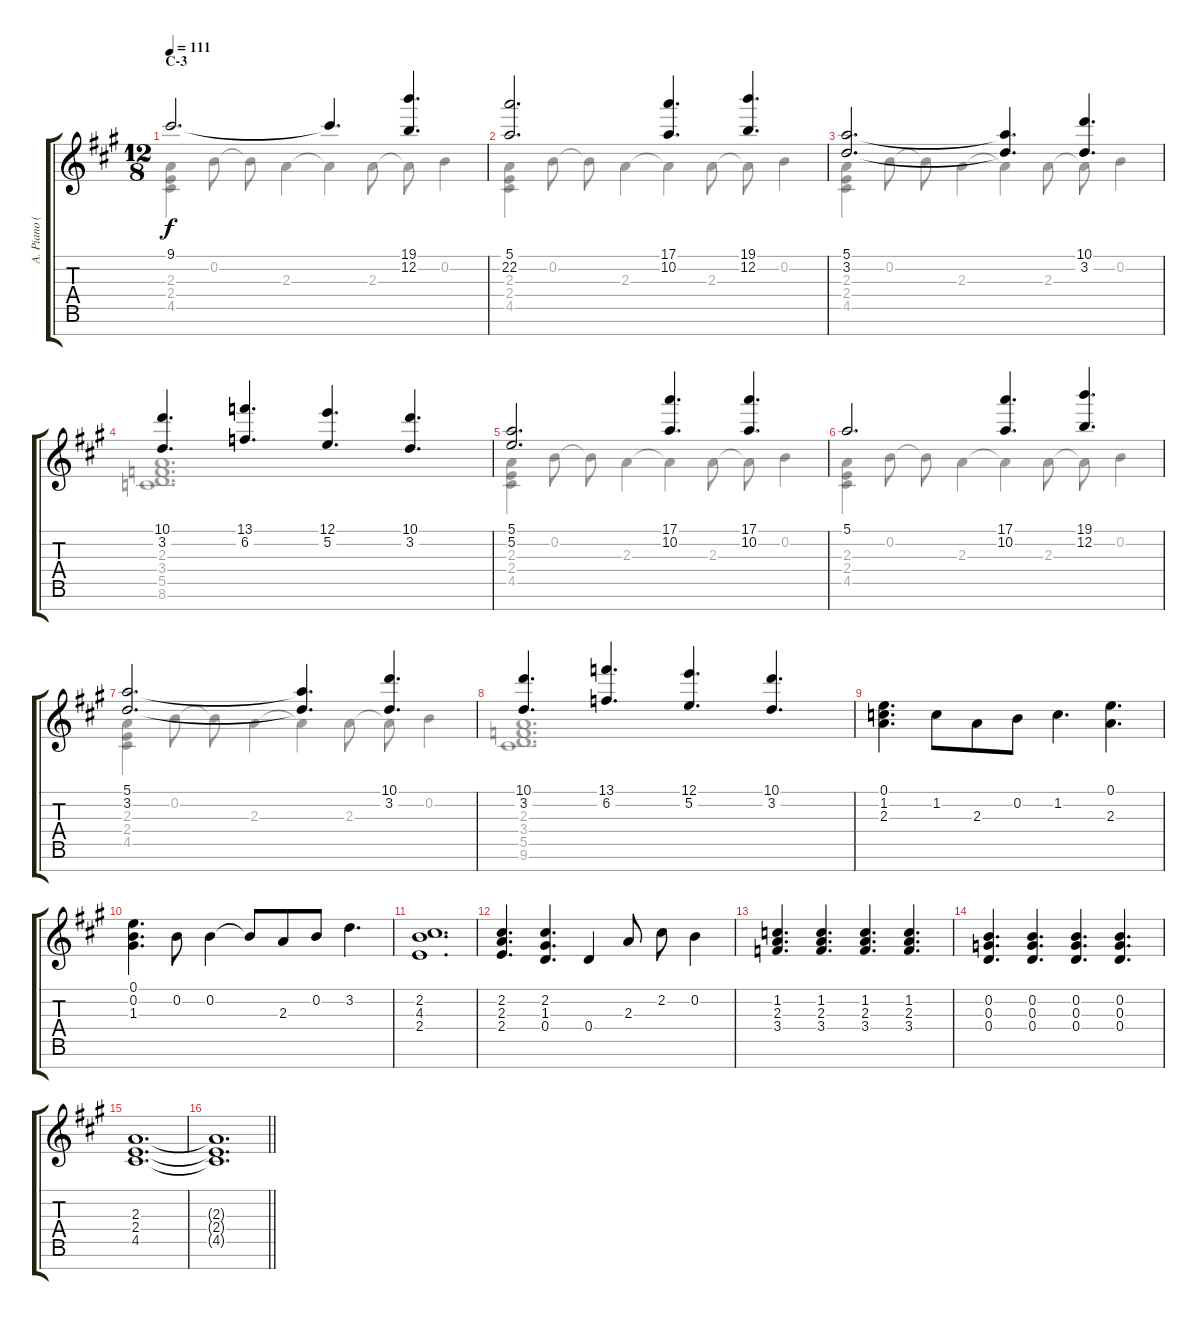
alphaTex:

\track ("A. Piano (Right Hand)" "A. Piano (") {instrument acousticgrandpiano}
\staff {score tabs}
\tuning (E5 B4 G4 D4 A3 E3 B2) {hide}
\voice
\ts (12 8)
\section ("" "C-3")
\tempo 111
\clef g2
\ks a
9.1.2{d dy f} 9.1{t}.4{d} (19.1 12.2).4{d} |
(5.1 22.2).2{d} (17.1 10.2).4{d} (19.1 12.2).4{d} |
(5.1 3.2).2{d} (5.1{t} 3.2{t}).4{d} (10.1 3.2).4{d} |
(10.1 3.2).4{d} (13.1 6.2).4{d} (12.1 5.2).4{d} (10.1 3.2).4{d} |
(5.1 5.2).2{d} (17.1 10.2).4{d} (17.1 10.2).4{d} |
5.1.2{d} (17.1 10.2).4{d} (19.1 12.2).4{d} |
(5.1 3.2).2{d} (5.1{t} 3.2{t}).4{d} (10.1 3.2).4{d} |
(10.1 3.2).4{d} (13.1 6.2).4{d} (12.1 5.2).4{d} (10.1 3.2).4{d} |
(0.1 1.2 2.3).4{d} 1.2.8 2.3.8 0.2.8 1.2.4{d} (0.1 2.3).4{d} |
(0.1 0.2 1.3).4{d} 0.2.8 0.2.4 0.2{t}.8 2.3.8 0.2.8 3.2.4{d} |
(2.2 4.3 2.4).1{d} |
(2.2 2.3 2.4).4{d} (2.2 1.3 0.4).4{d} 0.4.4 2.3.8 2.2.8 0.2.4 |
(1.2 2.3 3.4).4{d} (1.2 2.3 3.4).4{d} (1.2 2.3 3.4).4{d} (1.2 2.3 3.4).4{d} |
(0.2 0.3 0.4).4{d} (0.2 0.3 0.4).4{d} (0.2 0.3 0.4).4{d} (0.2 0.3 0.4).4{d} |
(2.3 2.4 4.5).1{d} |
\barLineRight lightlight
(2.3{t} 2.4{t} 4.5{t}).1{d}
\voice
\clef g2
\ottava regular
\simile none
\ks a
(2.3 2.4 4.5).4{dy f} 0.2.8 0.2{t}.8 2.3.4 2.3{t}.4 2.3.8 2.3{t}.8 0.2.4 |
(2.3 2.4 4.5).4 0.2.8 0.2{t}.8 2.3.4 2.3{t}.4 2.3.8 2.3{t}.8 0.2.4 |
(2.3 2.4 4.5).4 0.2.8 0.2{t}.8 2.3.4 2.3{t}.4 2.3.8 2.3{t}.8 0.2.4 |
(2.3 3.4 5.5 8.6).1{d} |
(2.3 2.4 4.5).4 0.2.8 0.2{t}.8 2.3.4 2.3{t}.4 2.3.8 2.3{t}.8 0.2.4 |
(2.3 2.4 4.5).4 0.2.8 0.2{t}.8 2.3.4 2.3{t}.4 2.3.8 2.3{t}.8 0.2.4 |
(2.3 2.4 4.5).4 0.2.8 0.2{t}.8 2.3.4 2.3{t}.4 2.3.8 2.3{t}.8 0.2.4 |
(2.3 3.4 5.5 9.6).1{d} |
|
|
|
|
|
|
|
\barLineRight lightlight
